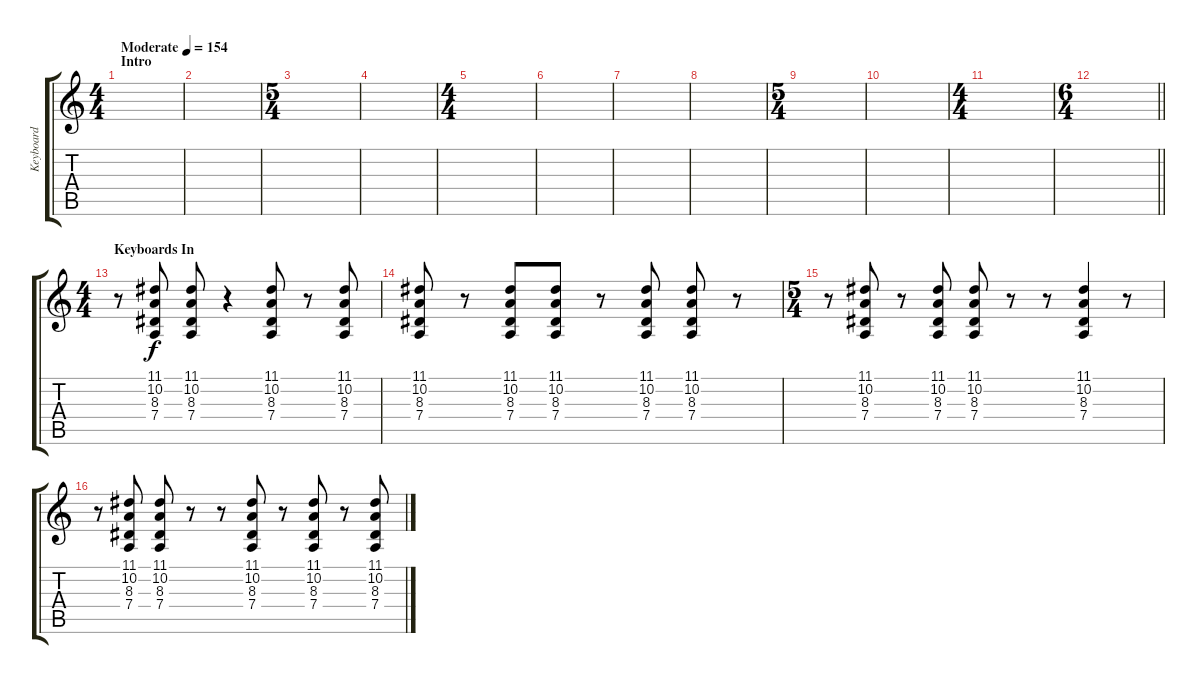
\track ("Keyboard" "Keyboard") {instrument lead1square}
\staff {score tabs}
\tuning (E4 B3 G3 D3 A2 E2) {hide}
\ts (4 4)
\section ("" "Intro")
\tempo (154 "Moderate")
\clef g2
\ks c
|
|
\ts (5 4)
|
|
\ts (4 4)
|
|
|
|
\ts (5 4)
|
|
\ts (4 4)
|
\ts (6 4)
\barLineRight lightlight
|
\ts (4 4)
\section ("" "Keyboards In")
r.8 (11.1 10.2 8.3 7.4).8 (11.1 10.2 8.3 7.4).8 r.4 (11.1 10.2 8.3 7.4).8 r.8 (11.1 10.2 8.3 7.4).8 |
(11.1 10.2 8.3 7.4).8 r.8 (11.1 10.2 8.3 7.4).8 (11.1 10.2 8.3 7.4).8 r.8 (11.1 10.2 8.3 7.4).8 (11.1 10.2 8.3 7.4).8 r.8 |
\ts (5 4)
r.8 (11.1 10.2 8.3 7.4).8 r.8 (11.1 10.2 8.3 7.4).8 (11.1 10.2 8.3 7.4).8 r.8 r.8 (11.1 10.2 8.3 7.4).4 r.8 |
r.8 (11.1 10.2 8.3 7.4).8 (11.1 10.2 8.3 7.4).8 r.8 r.8 (11.1 10.2 8.3 7.4).8 r.8 (11.1 10.2 8.3 7.4).8 r.8 (11.1 10.2 8.3 7.4).8
